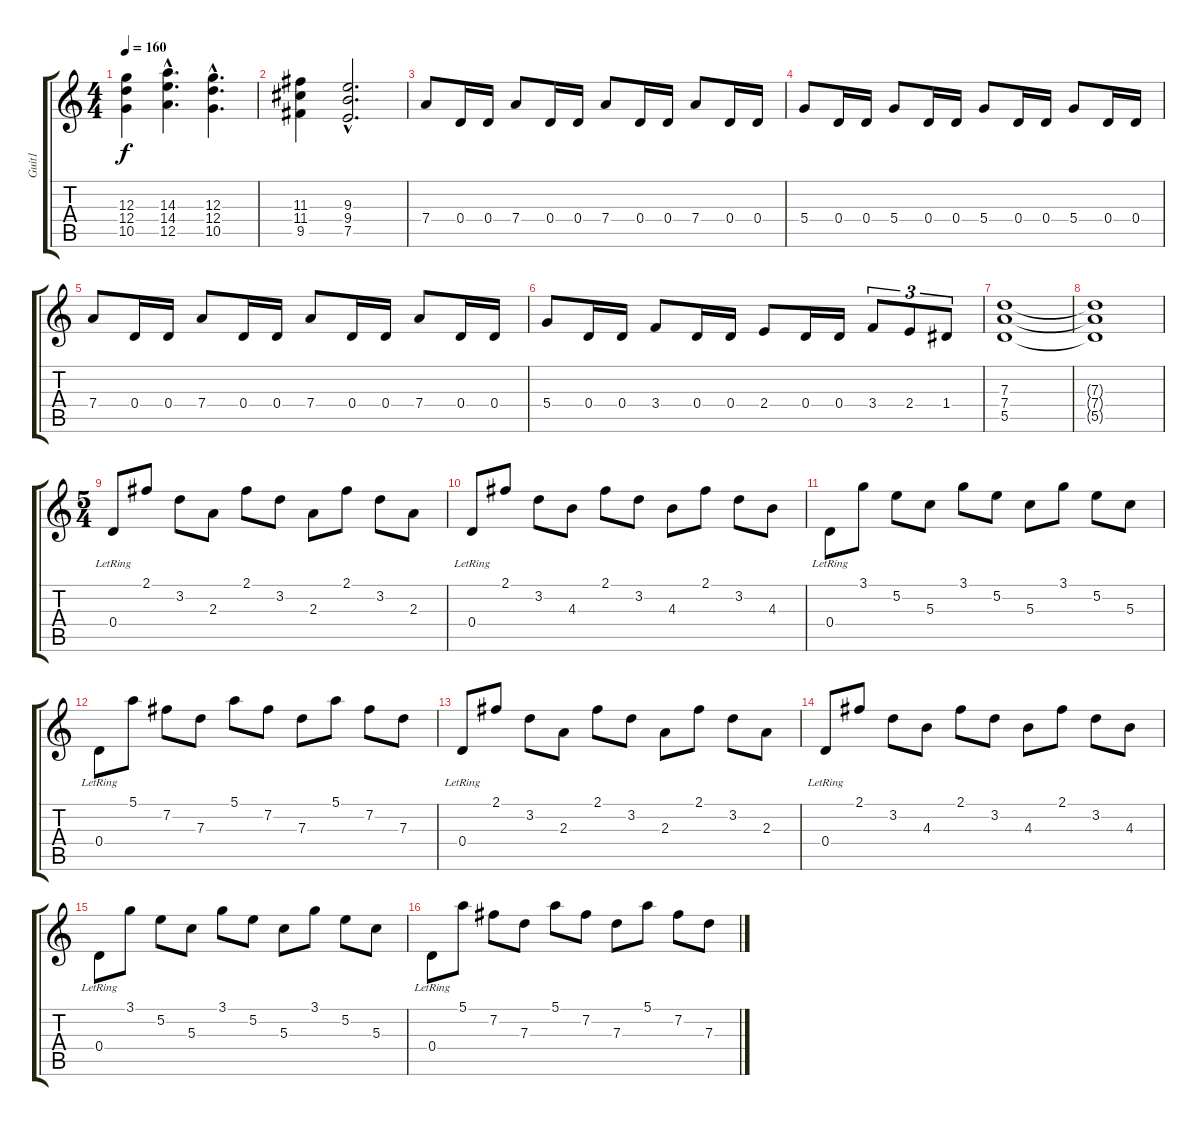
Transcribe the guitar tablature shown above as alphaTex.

\track ("Guit1" "Guit1") {instrument overdrivenguitar}
\staff {score tabs}
\tuning (E4 B3 G3 D3 A2 E2) {hide}
\ts (4 4)
\tempo 160
\clef g2
\ks c
(12.3 12.4 10.5).4{dy f} (14.3{hac} 14.4{hac} 12.5{hac}).4{d} (12.3{hac} 12.4{hac} 10.5{hac}).4{d} |
(11.3 11.4 9.5).4 (9.3{hac} 9.4{hac} 7.5{hac}).2{d} |
7.4.8 0.4.16 0.4.16 7.4.8 0.4.16 0.4.16 7.4.8 0.4.16 0.4.16 7.4.8 0.4.16 0.4.16 |
5.4.8 0.4.16 0.4.16 5.4.8 0.4.16 0.4.16 5.4.8 0.4.16 0.4.16 5.4.8 0.4.16 0.4.16 |
7.4.8 0.4.16 0.4.16 7.4.8 0.4.16 0.4.16 7.4.8 0.4.16 0.4.16 7.4.8 0.4.16 0.4.16 |
5.4.8 0.4.16 0.4.16 3.4.8 0.4.16 0.4.16 2.4.8 0.4.16 0.4.16 3.4.8{tu (3 2)} 2.4.8{tu (3 2)} 1.4.8{tu (3 2)} |
(7.3 7.4 5.5).1 |
(7.3{t} 7.4{t} 5.5{t}).1 |
\ts (5 4)
0.4{lr}.8{volume 15 instrument acousticguitarnylon} 2.1.8 3.2.8 2.3.8 2.1.8 3.2.8 2.3.8 2.1.8 3.2.8 2.3.8 |
0.4{lr}.8 2.1.8 3.2.8 4.3.8 2.1.8 3.2.8 4.3.8 2.1.8 3.2.8 4.3.8 |
0.4{lr}.8 3.1.8 5.2.8 5.3.8 3.1.8 5.2.8 5.3.8 3.1.8 5.2.8 5.3.8 |
0.4{lr}.8 5.1.8 7.2.8 7.3.8 5.1.8 7.2.8 7.3.8 5.1.8 7.2.8 7.3.8 |
0.4{lr}.8{volume 15 instrument acousticguitarnylon} 2.1.8 3.2.8 2.3.8 2.1.8 3.2.8 2.3.8 2.1.8 3.2.8 2.3.8 |
0.4{lr}.8 2.1.8 3.2.8 4.3.8 2.1.8 3.2.8 4.3.8 2.1.8 3.2.8 4.3.8 |
0.4{lr}.8 3.1.8 5.2.8 5.3.8 3.1.8 5.2.8 5.3.8 3.1.8 5.2.8 5.3.8 |
0.4{lr}.8 5.1.8 7.2.8 7.3.8 5.1.8 7.2.8 7.3.8 5.1.8 7.2.8 7.3.8
